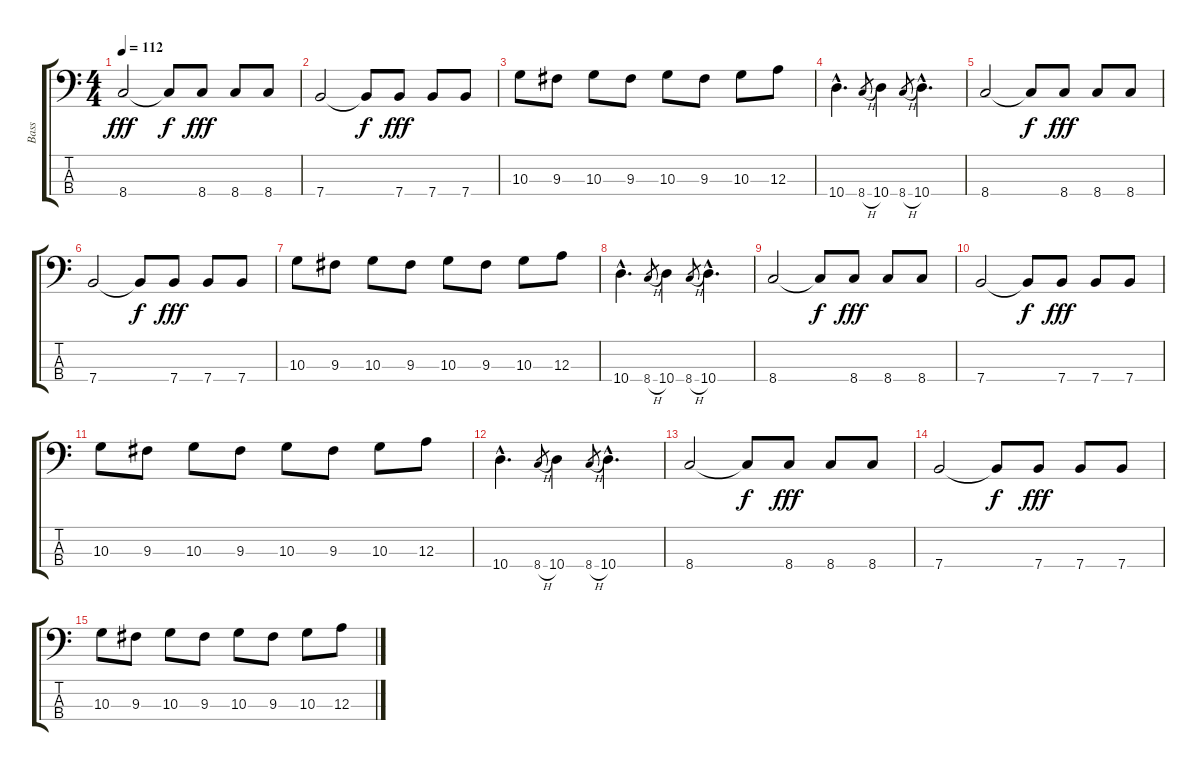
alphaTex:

\track ("Bass" "Bass") {instrument electricbassfinger}
\staff {score tabs}
\tuning (G2 D2 A1 E1) {hide}
\ts (4 4)
\tempo 112
\clef f4
\ks c
8.4.2{dy fff} 8.4{t}.8{dy f} 8.4.8{dy fff} 8.4.8 8.4.8 |
7.4.2 7.4{t}.8{dy f} 7.4.8{dy fff} 7.4.8 7.4.8 |
10.3.8 9.3.8 10.3.8 9.3.8 10.3.8 9.3.8 10.3.8 12.3.8 |
10.4{hac}.4{d} 8.4{h}.8{gr} 10.4.4 8.4{h}.8{gr} 10.4{hac}.4{d} |
8.4.2 8.4{t}.8{dy f} 8.4.8{dy fff} 8.4.8 8.4.8 |
7.4.2 7.4{t}.8{dy f} 7.4.8{dy fff} 7.4.8 7.4.8 |
10.3.8 9.3.8 10.3.8 9.3.8 10.3.8 9.3.8 10.3.8 12.3.8 |
10.4{hac}.4{d} 8.4{h}.8{gr} 10.4.4 8.4{h}.8{gr} 10.4{hac}.4{d} |
8.4.2 8.4{t}.8{dy f} 8.4.8{dy fff} 8.4.8 8.4.8 |
7.4.2 7.4{t}.8{dy f} 7.4.8{dy fff} 7.4.8 7.4.8 |
10.3.8 9.3.8 10.3.8 9.3.8 10.3.8 9.3.8 10.3.8 12.3.8 |
10.4{hac}.4{d} 8.4{h}.8{gr} 10.4.4 8.4{h}.8{gr} 10.4{hac}.4{d} |
8.4.2 8.4{t}.8{dy f} 8.4.8{dy fff} 8.4.8 8.4.8 |
7.4.2 7.4{t}.8{dy f} 7.4.8{dy fff} 7.4.8 7.4.8 |
10.3.8 9.3.8 10.3.8 9.3.8 10.3.8 9.3.8 10.3.8 12.3.8
